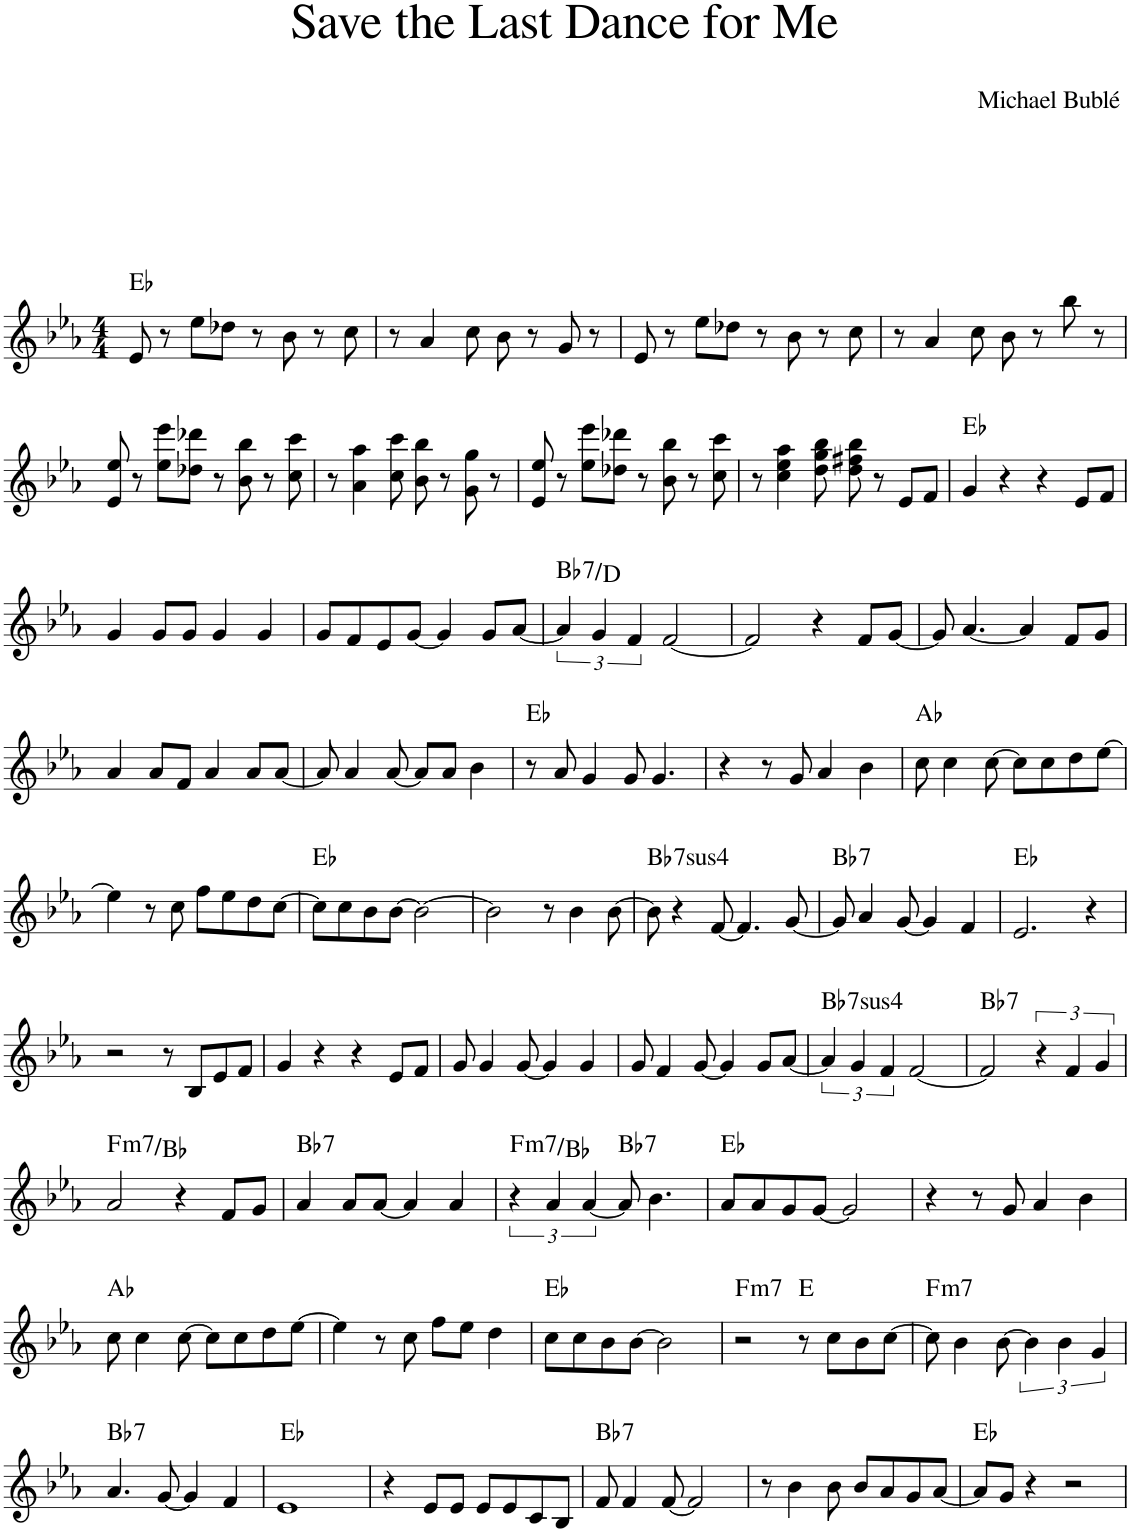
**kern	**harte
*part1	*part1
*staff1	*
*I"Piano	*
*I'Pno.	*
*clefG2	*
*k[b-e-a-]	*
*M4/4	*
=1	=1
8e-/	Eb:maj
8r	.
8ee-\L	.
8dd-X\J	.
8r	.
8b-\	.
8r	.
8cc\	.
=2	=2
8r	.
4a-/	.
8cc\	.
8b-\	.
8r	.
8g/	.
8r	.
=3	=3
8e-/	.
8r	.
8ee-\L	.
8dd-X\J	.
8r	.
8b-\	.
8r	.
8cc\	.
=4	=4
8r	.
4a-/	.
8cc\	.
8b-\	.
8r	.
8bb-\	.
8r	.
!!LO:LB:g=z
=5	=5
8e-/ 8ee-/	.
8r	.
8ee-\ 8eee-\L	.
8dd-X\ 8ddd-X\J	.
8r	.
8b-\ 8bb-\	.
8r	.
8cc\ 8ccc\	.
=6	=6
8r	.
4a-\ 4aa-\	.
8cc\ 8ccc\	.
8b-\ 8bb-\	.
8r	.
8g\ 8gg\	.
8r	.
=7	=7
8e-/ 8ee-/	.
8r	.
8ee-\ 8eee-\L	.
8dd-X\ 8ddd-X\J	.
8r	.
8b-\ 8bb-\	.
8r	.
8cc\ 8ccc\	.
=8	=8
8r	.
4cc\ 4ee-\ 4aa-\	.
8dd\ 8gg\ 8bb-\	.
8dd\ 8ff#X\ 8bb-\	.
8r	.
8e-/L	.
8f/J	.
=9	=9
4g/	Eb:maj
4r	.
4r	.
8e-/L	.
8f/J	.
!!LO:LB:g=z
=10	=10
4g/	.
8g/L	.
8g/J	.
4g/	.
4g/	.
=11	=11
8g/L	.
8f/	.
8e-/	.
[8g/J	.
4g/]	.
8g/L	.
[8a-/J	.
=12	=12
!	!LO:H:kt=7
6a-/]	Bb:7/3
6g/	.
6f/	.
[2f/	.
=13	=13
2f/]	.
4r	.
8f/L	.
[8g/J	.
=14	=14
8g/]	.
[4.a-/	.
4a-/]	.
8f/L	.
8g/J	.
!!LO:LB:g=z
=15	=15
4a-/	.
8a-/L	.
8f/J	.
4a-/	.
8a-/L	.
[8a-/J	.
=16	=16
8a-/]	.
4a-/	.
[8a-/	.
8a-/L]	.
8a-/J	.
4b-\	.
=17	=17
8r	Eb:maj
8a-/	.
4g/	.
8g/	.
4.g/	.
=18	=18
4r	.
8r	.
8g/	.
4a-/	.
4b-\	.
=19	=19
8cc\	Ab:maj
4cc\	.
[8cc\	.
8cc\L]	.
8cc\	.
8dd\	.
[8ee-\J	.
!!LO:LB:g=z
=20	=20
4ee-\]	.
8r	.
8cc\	.
8ff\L	.
8ee-\	.
8dd\	.
[8cc\J	.
=21	=21
8cc\L]	Eb:maj
8cc\	.
8b-\	.
[8b-\J	.
2b-\_	.
=22	=22
2b-\]	.
8r	.
4b-\	.
[8b-\	.
=23	=23
!	!LO:H:kt=74
8b-\]	Bb:sus4(7)
4r	.
[8f/	.
4.f/]	.
[8g/	.
=24	=24
!	!LO:H:kt=7
8g/]	Bb:7
4a-/	.
[8g/	.
4g/]	.
4f/	.
=25	=25
2.e-/	Eb:maj
4r	.
!!LO:LB:g=z
=26	=26
2r	.
8r	.
8B-/L	.
8e-/	.
8f/J	.
=27	=27
4g/	.
4r	.
4r	.
8e-/L	.
8f/J	.
=28	=28
8g/	.
4g/	.
[8g/	.
4g/]	.
4g/	.
=29	=29
8g/	.
4f/	.
[8g/	.
4g/]	.
8g/L	.
[8a-/J	.
=30	=30
!	!LO:H:kt=74
6a-/]	Bb:sus4(7)
6g/	.
6f/	.
[2f/	.
=31	=31
!	!LO:H:kt=7
2f/]	Bb:7
6r	.
6f/	.
6g/	.
!!LO:LB:g=z
=32	=32
!	!LO:H:kt=m7
2a-/	F:min7/4
4r	.
8f/L	.
8g/J	.
=33	=33
!	!LO:H:kt=7
4a-/	Bb:7
8a-/L	.
[8a-/J	.
4a-/]	.
4a-/	.
=34	=34
!	!LO:H:kt=m7
6r	F:min7/4
6a-/	.
[6a-/	.
!	!LO:H:kt=7
8a-/]	Bb:7
4.b-\	.
=35	=35
8a-/L	Eb:maj
8a-/	.
8g/	.
[8g/J	.
2g/]	.
=36	=36
4r	.
8r	.
8g/	.
4a-/	.
4b-\	.
!!LO:LB:g=z
=37	=37
8cc\	Ab:maj
4cc\	.
[8cc\	.
8cc\L]	.
8cc\	.
8dd\	.
[8ee-\J	.
=38	=38
4ee-\]	.
8r	.
8cc\	.
8ff\L	.
8ee-\J	.
4dd\	.
=39	=39
8cc\L	Eb:maj
8cc\	.
8b-\	.
[8b-\J	.
2b-\]	.
=40	=40
!	!LO:H:kt=m7
2r	F:min7
8r	E:maj
8cc\L	.
8b-\	.
[8cc\J	.
=41	=41
!	!LO:H:kt=m7
8cc\]	F:min7
4b-\	.
[8b-\	.
6b-\]	.
6b-\	.
6g/	.
!!LO:LB:g=z
=42	=42
!	!LO:H:kt=7
4.a-/	Bb:7
[8g/	.
4g/]	.
4f/	.
=43	=43
1e-	Eb:maj
=44	=44
4r	.
8e-/L	.
8e-/J	.
8e-/L	.
8e-/	.
8c/	.
8B-/J	.
=45	=45
!	!LO:H:kt=7
8f/	Bb:7
4f/	.
[8f/	.
2f/]	.
=46	=46
8r	.
4b-\	.
8b-\	.
8b-/L	.
8a-/	.
8g/	.
[8a-/J	.
=47	=47
8a-/L]	Eb:maj
8g/J	.
4r	.
2r	.
=	=
*-	*-
